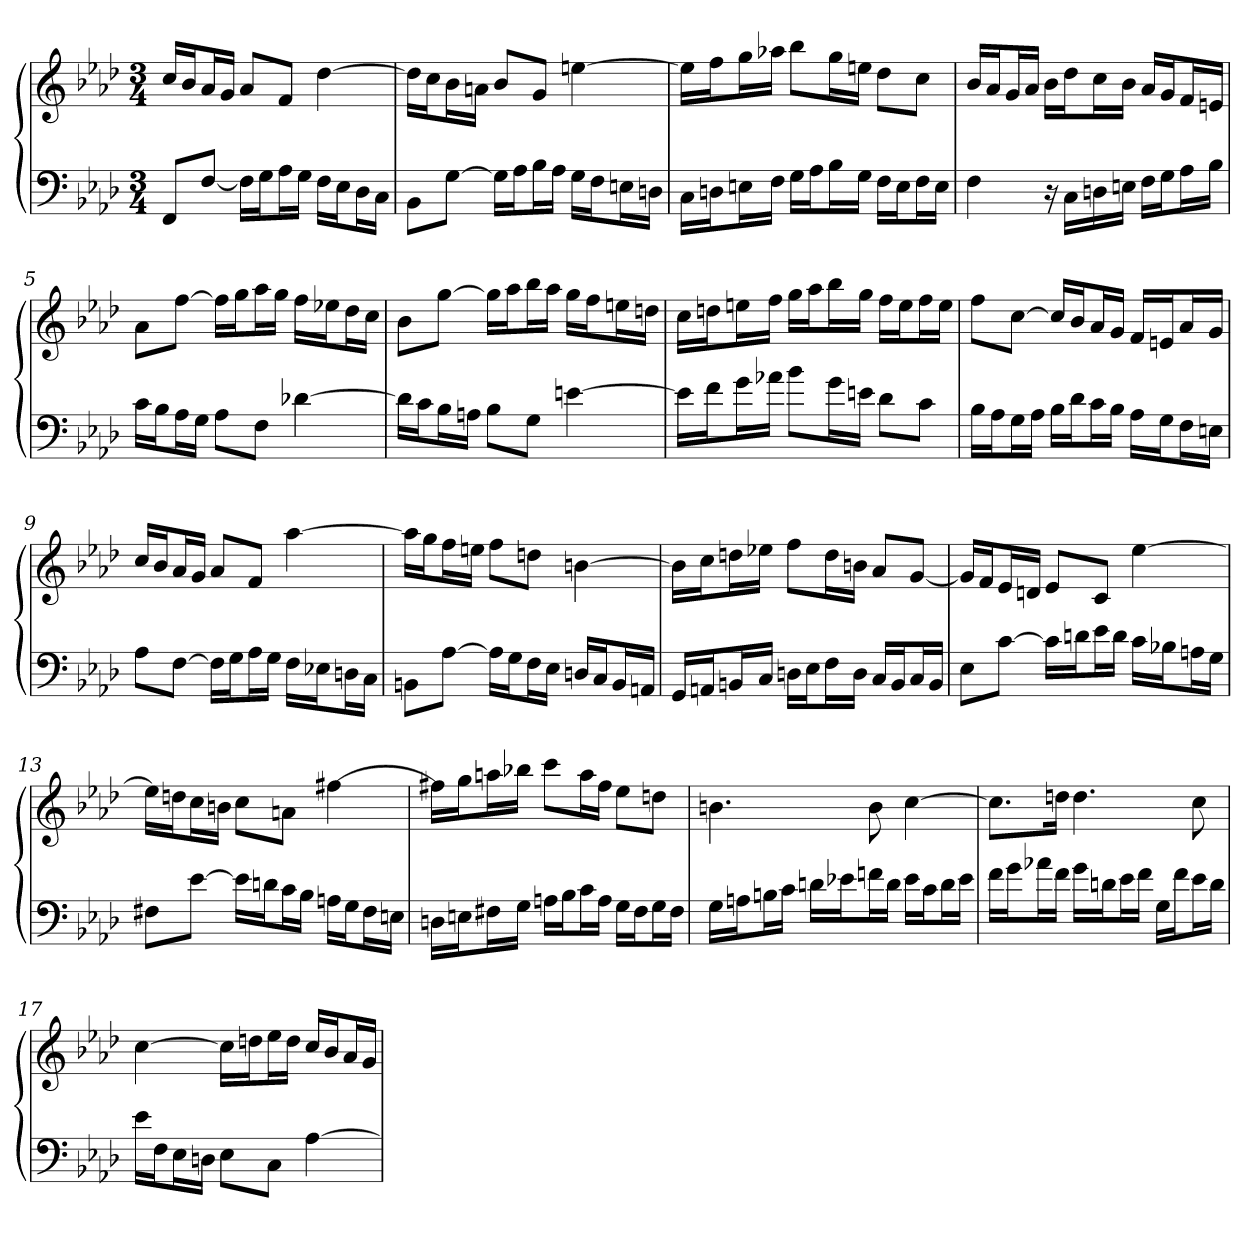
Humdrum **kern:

**kern	**kern
*part2	*part1
*staff2	*staff1
*clefF4	*clefG2
*k[b-e-a-d-]	*k[b-e-a-d-]
*f:	*f:
*M3/4	*M3/4
=1	=1
8FF/L	16cc/LL
.	16b-/J
[8F/J	16a-/L
.	16g/JJ
16F\LL]	8a-/L
16G\J	.
16A-\L	8f/J
16G\JJ	.
16F\LL	[4dd-
16E-\J	.
16D-\L	.
16C\JJ	.
=2	=2
8BB-\L	16dd-\LL]
.	16cc\J
[8G\J	16b-\L
.	16an\JJ
16G\LL]	8b-/L
16A-\J	.
16B-\L	8g/J
16A-\JJ	.
16G\LL	[4een
16F\J	.
16En\L	.
16Dn\JJ	.
=3	=3
16C\LL	16een\LL]
16Dn\J	16ff\J
16En\L	16gg\L
16F\JJ	16aa-X\JJ
16G\LL	8bb-\L
16A-\J	.
16B-\L	16gg\L
16G\JJ	16een\JJ
16F\LL	8dd-\L
16E\J	.
16F\L	8cc\J
16E\JJ	.
=4	=4
4F	16b-/LL
.	16a-/J
.	16g/L
.	16a-/JJ
16r	16b-\LL
16C\LL	16dd-\J
16Dn\	16cc\L
16En\JJ	16b-\JJ
16F\LL	16a-/LL
16G\J	16g/J
16A-\L	16f/L
16B-\JJ	16en/JJ
=5	=5
16c\LL	8a-\L
16B-\J	.
16A-\L	[8ff\J
16G\JJ	.
8A-\L	16ff\LL]
.	16gg\J
8F\J	16aa-\L
.	16gg\JJ
[4d-X	16ff\LL
.	16ee-X\J
.	16dd-\L
.	16cc\JJ
=6	=6
16d-\LL]	8b-\L
16c\J	.
16B-\L	[8gg\J
16An\JJ	.
8B-\L	16gg\LL]
.	16aa-\J
8G\J	16bb-\L
.	16aa-\JJ
[4en	16gg\LL
.	16ff\J
.	16een\L
.	16ddn\JJ
=7	=7
16en\LL]	16cc\LL
16f\J	16ddn\J
16g\L	16een\L
16a-X\JJ	16ff\JJ
8b-\L	16gg\LL
.	16aa-\J
16g\L	16bb-\L
16en\JJ	16gg\JJ
8d-\L	16ff\LL
.	16ee\J
8c\J	16ff\L
.	16ee\JJ
=8	=8
16B-\LL	8ff\L
16A-\J	.
16G\L	[8cc\J
16A-\JJ	.
16B-\LL	16cc/LL]
16d-\J	16b-/J
16c\L	16a-/L
16B-\JJ	16g/JJ
16A-\LL	16f/LL
16G\J	16en/J
16F\L	16a-/L
16En\JJ	16g/JJ
=9	=9
8A-\L	16cc/LL
.	16b-/J
[8F\J	16a-/L
.	16g/JJ
16F\LL]	8a-/L
16G\J	.
16A-\L	8f/J
16G\JJ	.
16F\LL	[4aa-
16E-X\J	.
16Dn\L	.
16C\JJ	.
=10	=10
8BBn\L	16aa-\LL]
.	16gg\J
[8A-\J	16ff\L
.	16een\JJ
16A-\LL]	8ff\L
16G\J	.
16F\L	8ddn\J
16E-\JJ	.
16Dn/LL	[4bn
16C/J	.
16BB/L	.
16AAn/JJ	.
=11	=11
16GG/LL	16bn\LL]
16AAn/J	16cc\J
16BBn/L	16ddn\L
16C/JJ	16ee-X\JJ
16Dn\LL	8ff\L
16E-\J	.
16F\L	16dd\L
16D\JJ	16bn\JJ
16C/LL	8a-/L
16BB/J	.
16C/L	[8g/J
16BB/JJ	.
=12	=12
8E-\L	16g/LL]
.	16f/J
[8c\J	16e-/L
.	16dn/JJ
16c\LL]	8e-/L
16dn\J	.
16e-\L	8c/J
16d\JJ	.
16c\LL	[4ee-
16B-X\J	.
16An\L	.
16G\JJ	.
=13	=13
8F#X\L	16ee-\LL]
.	16ddn\J
[8e-\J	16cc\L
.	16bn\JJ
16e-\LL]	8cc\L
16dn\J	.
16c\L	8an\J
16B-\JJ	.
16An\LL	[4ff#X
16G\J	.
16F#\L	.
16En\JJ	.
=14	=14
16Dn\LL	16ff#X\LL]
16En\J	16gg\J
16F#X\L	16aan\L
16G\JJ	16bb-X\JJ
16An\LL	8ccc\L
16B-\J	.
16c\L	16aa\L
16A\JJ	16ff#\JJ
16G\LL	8ee-\L
16F#\J	.
16G\L	8ddn\J
16F#\JJ	.
=15	=15
16G\LL	4.bn
16An\J	.
16Bn\L	.
16c\JJ	.
16dn\LL	.
16e-X\J	.
16fn\L	8b
16d\JJ	.
16e-\LL	[4cc
16c\J	.
16d\L	.
16e-\JJ	.
=16	=16
16f\LL	8.cc\L]
16g\J	.
16a-X\L	.
16f\JJ	16ddn\Jk
16g\LL	4.dd
16dn\J	.
16e-\L	.
16f\JJ	.
16G\LL	.
16f\J	.
16e-\L	8cc
16d\JJ	.
=17	=17
16e-\LL	[4cc
16F\J	.
16E-\L	.
16Dn\JJ	.
8E-\L	16cc\LL]
.	16ddn\J
8C\J	16ee-\L
.	16dd\JJ
[4A-	16cc/LL
.	16b-/J
.	16a-/L
.	16g/JJ
=	=
*-	*-
